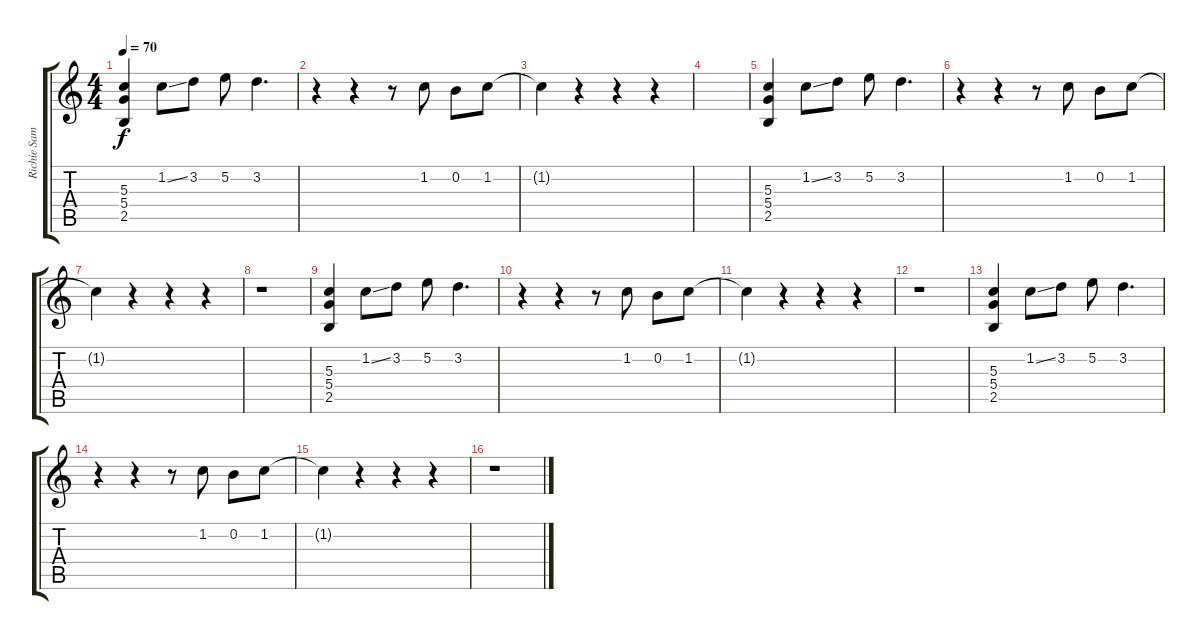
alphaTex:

\track ("Richie Sambora" "Richie Sam") {instrument distortionguitar}
\staff {score tabs}
\tuning (E4 B3 G3 D3 A2 E2) {hide}
\ts (4 4)
\tempo 70
\clef g2
\ks c
(5.3 5.4 2.5).4{dy f} 1.2{ss}.8 3.2.8 5.2.8 3.2.4{d} |
r.4 r.4 r.8 1.2.8 0.2.8 1.2.8 |
1.2{t}.4 r.4 r.4 r.4 |
|
(5.3 5.4 2.5).4 1.2{ss}.8 3.2.8 5.2.8 3.2.4{d} |
r.4 r.4 r.8 1.2.8 0.2.8 1.2.8 |
1.2{t}.4 r.4 r.4 r.4 |
r.1 |
(5.3 5.4 2.5).4 1.2{ss}.8 3.2.8 5.2.8 3.2.4{d} |
r.4 r.4 r.8 1.2.8 0.2.8 1.2.8 |
1.2{t}.4 r.4 r.4 r.4 |
r.1 |
(5.3 5.4 2.5).4 1.2{ss}.8 3.2.8 5.2.8 3.2.4{d} |
r.4 r.4 r.8 1.2.8 0.2.8 1.2.8 |
1.2{t}.4 r.4 r.4 r.4 |
r.1
